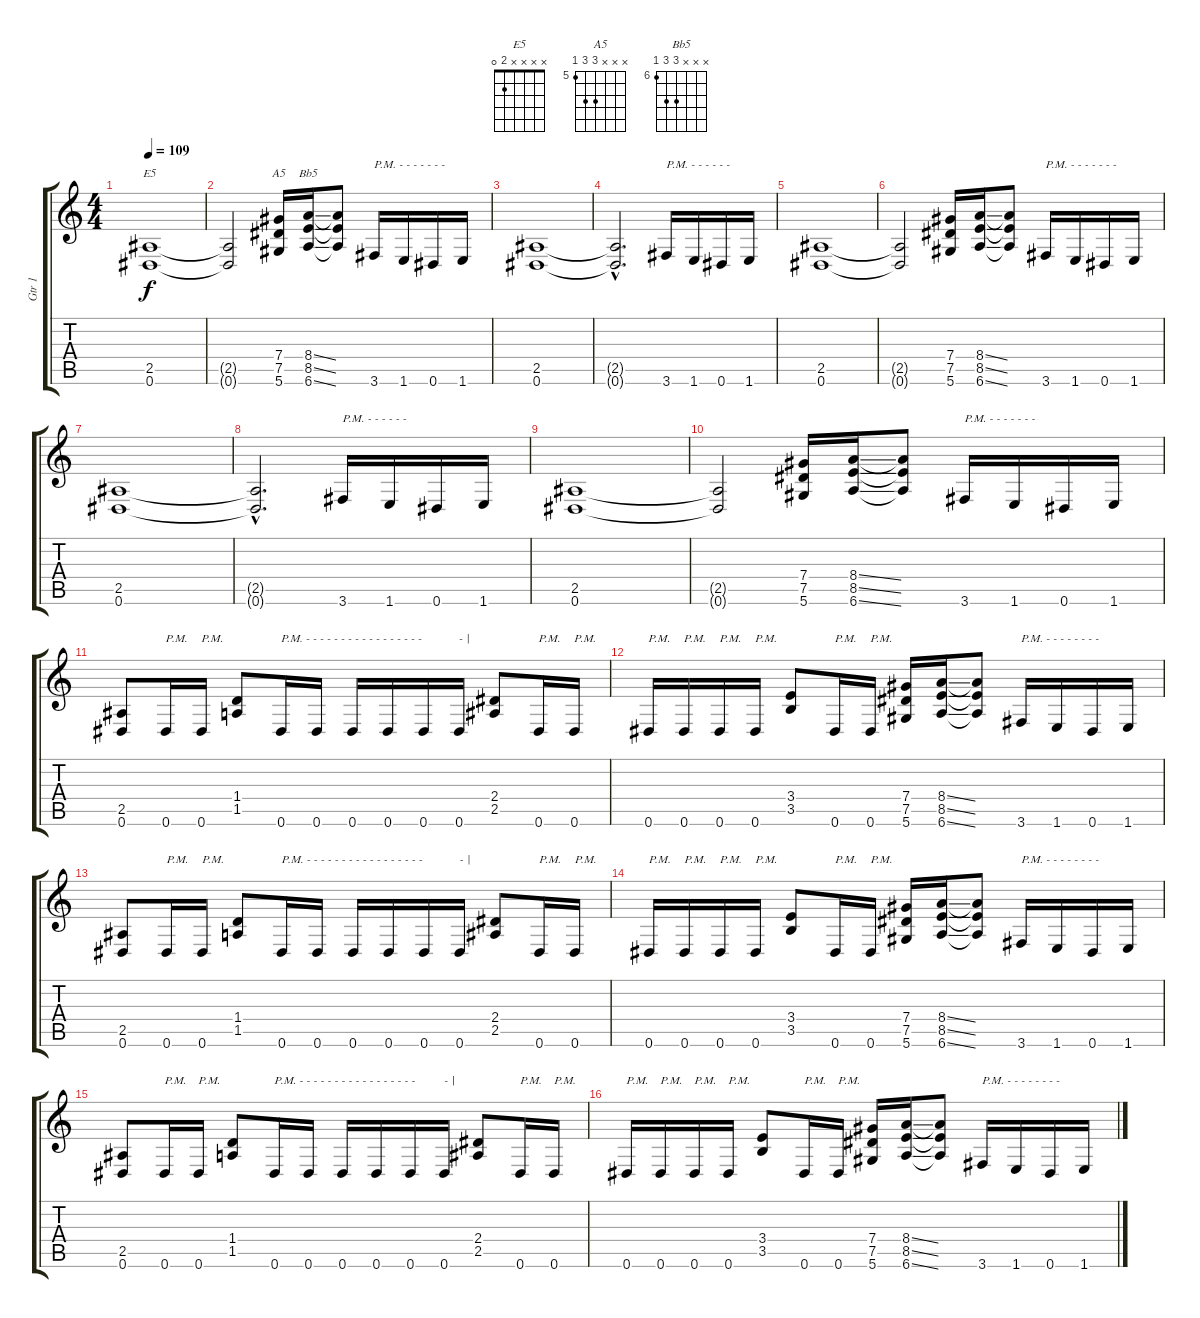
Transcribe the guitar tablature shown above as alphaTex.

\track ("Gtr 1" "Gtr 1") {instrument distortionguitar}
\staff {score tabs}
\tuning (Eb4 Bb3 Gb3 Db3 Ab2 Eb2) {hide}
\chord ("E5" x x x x 2 0)
\chord ("A5" x x x 7 7 5) {firstfret 5}
\chord ("Bb5" x x x 8 8 6) {firstfret 6}
\ts (4 4)
\tempo 109
\clef g2
\ks c
(2.5 0.6).1{ch "E5" dy f} |
(2.5{t} 0.6{t}).2 (7.4 7.5 5.6).16{ch "A5"} (8.4{ss} 8.5{ss} 6.6{ss}).16{ch "Bb5"} (8.4{t} 8.5{t} 6.6{t}).8 3.6.16{txt "P.M. - - - - - - - "} 1.6.16 0.6.16 1.6.16 |
(2.5 0.6).1 |
(2.5{hac t} 0.6{hac t}).2{d} 3.6.16{txt "P.M. - - - - - -"} 1.6.16 0.6.16 1.6.16 |
(2.5 0.6).1 |
(2.5{t} 0.6{t}).2 (7.4 7.5 5.6).16 (8.4{ss} 8.5{ss} 6.6{ss}).16 (8.4{t} 8.5{t} 6.6{t}).8 3.6.16{txt "P.M. - - - - - - - "} 1.6.16 0.6.16 1.6.16 |
(2.5 0.6).1 |
(2.5{hac t} 0.6{hac t}).2{d} 3.6.16{txt "P.M. - - - - - -"} 1.6.16 0.6.16 1.6.16 |
(2.5 0.6).1 |
(2.5{t} 0.6{t}).2 (7.4 7.5 5.6).16 (8.4{ss} 8.5{ss} 6.6{ss}).16 (8.4{t} 8.5{t} 6.6{t}).8 3.6.16{txt "P.M. - - - - - - - "} 1.6.16 0.6.16 1.6.16 |
(2.5 0.6).8 0.6.16{txt "P.M."} 0.6.16{txt "P.M."} (1.4 1.5).8 0.6.16{txt "P.M. - - - - - - - - - - - - - - - - - "} 0.6.16 0.6.16 0.6.16 0.6.16 0.6.16{txt "- |"} (2.4 2.5).8 0.6.16{txt "P.M."} 0.6.16{txt "P.M."} |
0.6.16{txt "P.M."} 0.6.16{txt "P.M."} 0.6.16{txt "P.M."} 0.6.16{txt "P.M."} (3.4 3.5).8 0.6.16{txt "P.M."} 0.6.16{txt "P.M."} (7.4 7.5 5.6).16 (8.4{ss} 8.5{ss} 6.6{ss}).16 (8.4{t} 8.5{t} 6.6{t}).8 3.6.16{txt "P.M. - - - - - - - -"} 1.6.16 0.6.16 1.6.16 |
(2.5 0.6).8 0.6.16{txt "P.M."} 0.6.16{txt "P.M."} (1.4 1.5).8 0.6.16{txt "P.M. - - - - - - - - - - - - - - - - - "} 0.6.16 0.6.16 0.6.16 0.6.16 0.6.16{txt "- |"} (2.4 2.5).8 0.6.16{txt "P.M."} 0.6.16{txt "P.M."} |
0.6.16{txt "P.M."} 0.6.16{txt "P.M."} 0.6.16{txt "P.M."} 0.6.16{txt "P.M."} (3.4 3.5).8 0.6.16{txt "P.M."} 0.6.16{txt "P.M."} (7.4 7.5 5.6).16 (8.4{ss} 8.5{ss} 6.6{ss}).16 (8.4{t} 8.5{t} 6.6{t}).8 3.6.16{txt "P.M. - - - - - - - -"} 1.6.16 0.6.16 1.6.16 |
(2.5 0.6).8 0.6.16{txt "P.M."} 0.6.16{txt "P.M."} (1.4 1.5).8 0.6.16{txt "P.M. - - - - - - - - - - - - - - - - - "} 0.6.16 0.6.16 0.6.16 0.6.16 0.6.16{txt "- |"} (2.4 2.5).8 0.6.16{txt "P.M."} 0.6.16{txt "P.M."} |
0.6.16{txt "P.M."} 0.6.16{txt "P.M."} 0.6.16{txt "P.M."} 0.6.16{txt "P.M."} (3.4 3.5).8 0.6.16{txt "P.M."} 0.6.16{txt "P.M."} (7.4 7.5 5.6).16 (8.4{ss} 8.5{ss} 6.6{ss}).16 (8.4{t} 8.5{t} 6.6{t}).8 3.6.16{txt "P.M. - - - - - - - -"} 1.6.16 0.6.16 1.6.16
